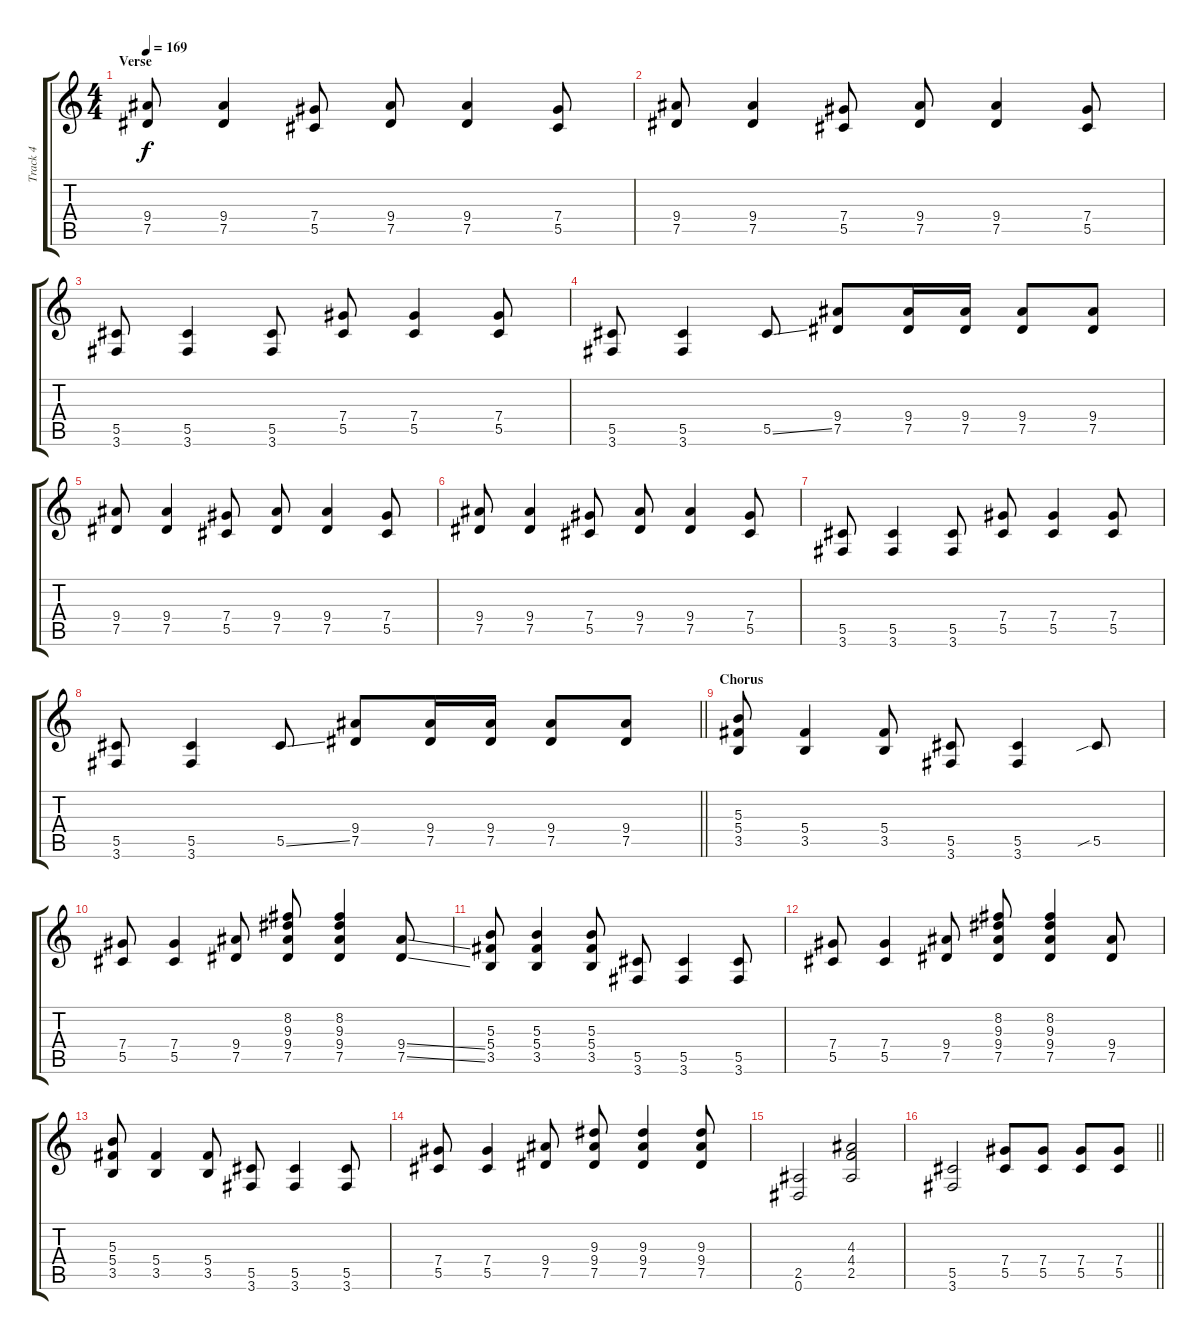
\track ("Track 4" "Track 4") {instrument overdrivenguitar}
\staff {score tabs}
\tuning (Eb4 Bb3 Gb3 Db3 Ab2 Eb2) {hide}
\ts (4 4)
\section ("" "Verse")
\tempo 169
\clef g2
\ks c
(9.4 7.5).8{dy f} (9.4 7.5).4 (7.4 5.5).8 (9.4 7.5).8 (9.4 7.5).4 (7.4 5.5).8 |
(9.4 7.5).8 (9.4 7.5).4 (7.4 5.5).8 (9.4 7.5).8 (9.4 7.5).4 (7.4 5.5).8 |
(5.5 3.6).8 (5.5 3.6).4 (5.5 3.6).8 (7.4 5.5).8 (7.4 5.5).4 (7.4 5.5).8 |
(5.5 3.6).8 (5.5 3.6).4 5.5{ss}.8 (9.4 7.5).8 (9.4 7.5).16 (9.4 7.5).16 (9.4 7.5).8 (9.4 7.5).8 |
(9.4 7.5).8 (9.4 7.5).4 (7.4 5.5).8 (9.4 7.5).8 (9.4 7.5).4 (7.4 5.5).8 |
(9.4 7.5).8 (9.4 7.5).4 (7.4 5.5).8 (9.4 7.5).8 (9.4 7.5).4 (7.4 5.5).8 |
(5.5 3.6).8 (5.5 3.6).4 (5.5 3.6).8 (7.4 5.5).8 (7.4 5.5).4 (7.4 5.5).8 |
\barLineRight lightlight
(5.5 3.6).8 (5.5 3.6).4 5.5{ss}.8 (9.4 7.5).8 (9.4 7.5).16 (9.4 7.5).16 (9.4 7.5).8 (9.4 7.5).8 |
\section ("" "Chorus")
(5.3 5.4 3.5).8 (5.4 3.5).4 (5.4 3.5).8 (5.5 3.6).8 (5.5 3.6).4 5.5{sib}.8 |
(7.4 5.5).8 (7.4 5.5).4 (9.4 7.5).8 (8.2 9.3 9.4 7.5).8 (8.2 9.3 9.4 7.5).4 (9.4{ss} 7.5{ss}).8 |
(5.3 5.4 3.5).8 (5.3 5.4 3.5).4 (5.3 5.4 3.5).8 (5.5 3.6).8 (5.5 3.6).4 (5.5 3.6).8 |
(7.4 5.5).8 (7.4 5.5).4 (9.4 7.5).8 (8.2 9.3 9.4 7.5).8 (8.2 9.3 9.4 7.5).4 (9.4 7.5).8 |
(5.3 5.4 3.5).8 (5.4 3.5).4 (5.4 3.5).8 (5.5 3.6).8 (5.5 3.6).4 (5.5 3.6).8 |
(7.4 5.5).8 (7.4 5.5).4 (9.4 7.5).8 (9.3 9.4 7.5).8 (9.3 9.4 7.5).4 (9.3 9.4 7.5).8 |
(2.5 0.6).2 (4.3 4.4 2.5).2 |
\barLineRight lightlight
(5.5 3.6).2 (7.4 5.5).8 (7.4 5.5).8 (7.4 5.5).8 (7.4 5.5).8
